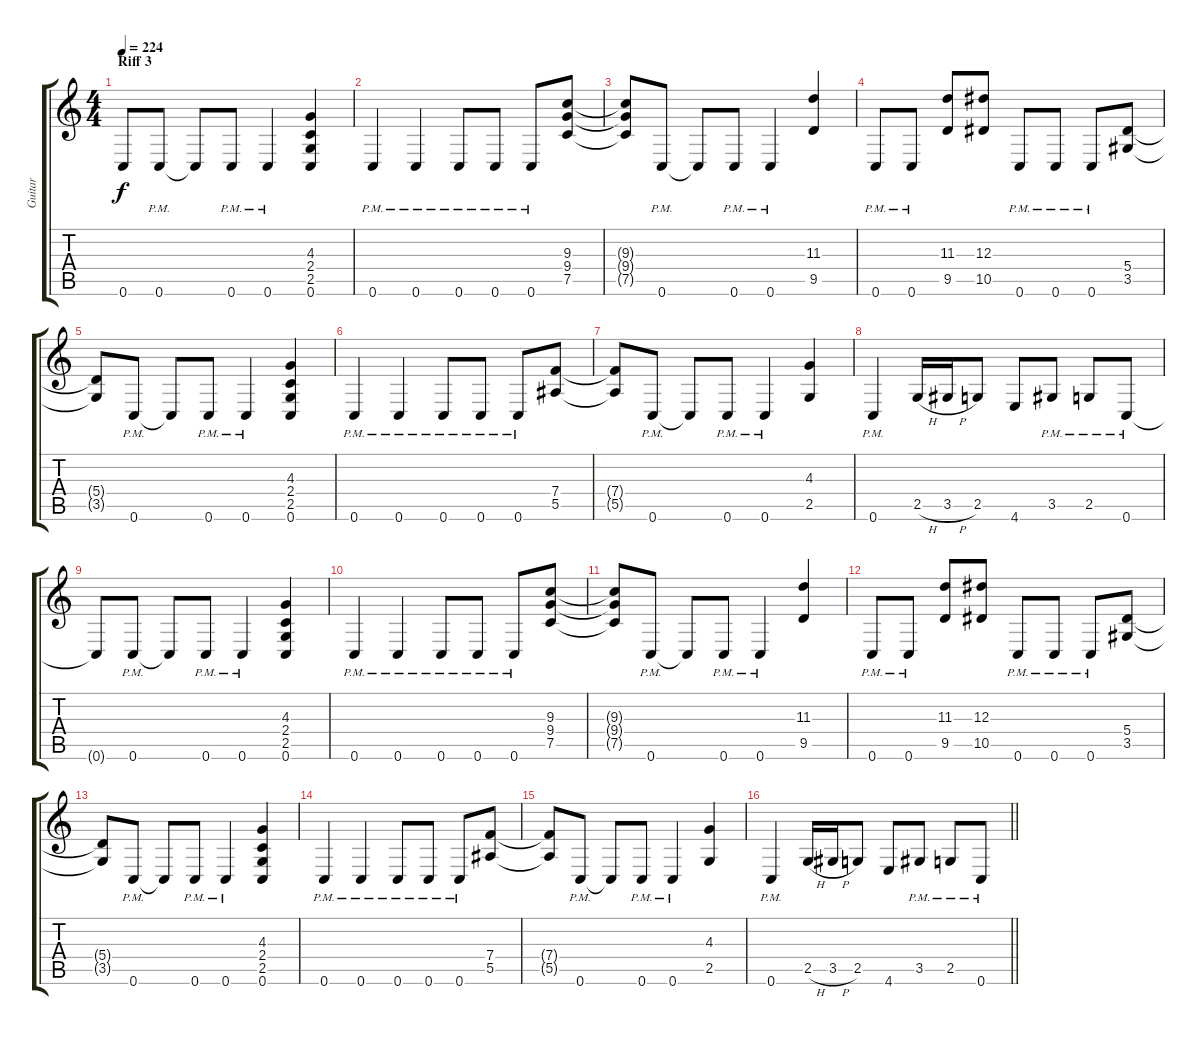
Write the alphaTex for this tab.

\track ("Guitar" "Guitar") {instrument distortionguitar}
\staff {score tabs}
\tuning (C4 G3 Eb3 Bb2 F2 C2) {hide}
\ts (4 4)
\section ("" "Riff 3")
\tempo 224
\clef g2
\ks c
0.6{t}.8{dy f} 0.6{pm}.8 0.6{t}.8 0.6{pm}.8 0.6{pm}.4 (4.3 2.4 2.5 0.6).4 |
0.6{pm}.4 0.6{pm}.4 0.6{pm}.8 0.6{pm}.8 0.6{pm}.8 (9.3 9.4 7.5).8 |
(9.3{t} 9.4{t} 7.5{t}).8 0.6{pm}.8 0.6{t}.8 0.6{pm}.8 0.6{pm}.4 (11.3 9.5).4 |
0.6{pm}.8 0.6{pm}.8 (11.3 9.5).8 (12.3 10.5).8 0.6{pm}.8 0.6{pm}.8 0.6{pm}.8 (5.4 3.5).8 |
(5.4{t} 3.5{t}).8 0.6{pm}.8 0.6{t}.8 0.6{pm}.8 0.6{pm}.4 (4.3 2.4 2.5 0.6).4 |
0.6{pm}.4 0.6{pm}.4 0.6{pm}.8 0.6{pm}.8 0.6{pm}.8 (7.4 5.5).8 |
(7.4{t} 5.5{t}).8 0.6{pm}.8 0.6{t}.8 0.6{pm}.8 0.6{pm}.4 (4.3 2.5).4 |
0.6{pm}.4 2.5{h}.16 3.5{h}.16 2.5.8 4.6.8 3.5{pm}.8 2.5{pm}.8 0.6{pm}.8 |
0.6{t}.8 0.6{pm}.8 0.6{t}.8 0.6{pm}.8 0.6{pm}.4 (4.3 2.4 2.5 0.6).4 |
0.6{pm}.4 0.6{pm}.4 0.6{pm}.8 0.6{pm}.8 0.6{pm}.8 (9.3 9.4 7.5).8 |
(9.3{t} 9.4{t} 7.5{t}).8 0.6{pm}.8 0.6{t}.8 0.6{pm}.8 0.6{pm}.4 (11.3 9.5).4 |
0.6{pm}.8 0.6{pm}.8 (11.3 9.5).8 (12.3 10.5).8 0.6{pm}.8 0.6{pm}.8 0.6{pm}.8 (5.4 3.5).8 |
(5.4{t} 3.5{t}).8 0.6{pm}.8 0.6{t}.8 0.6{pm}.8 0.6{pm}.4 (4.3 2.4 2.5 0.6).4 |
0.6{pm}.4 0.6{pm}.4 0.6{pm}.8 0.6{pm}.8 0.6{pm}.8 (7.4 5.5).8 |
(7.4{t} 5.5{t}).8 0.6{pm}.8 0.6{t}.8 0.6{pm}.8 0.6{pm}.4 (4.3 2.5).4 |
\barLineRight lightlight
0.6{pm}.4 2.5{h}.16 3.5{h}.16 2.5.8 4.6.8 3.5{pm}.8 2.5{pm}.8 0.6{pm}.8
